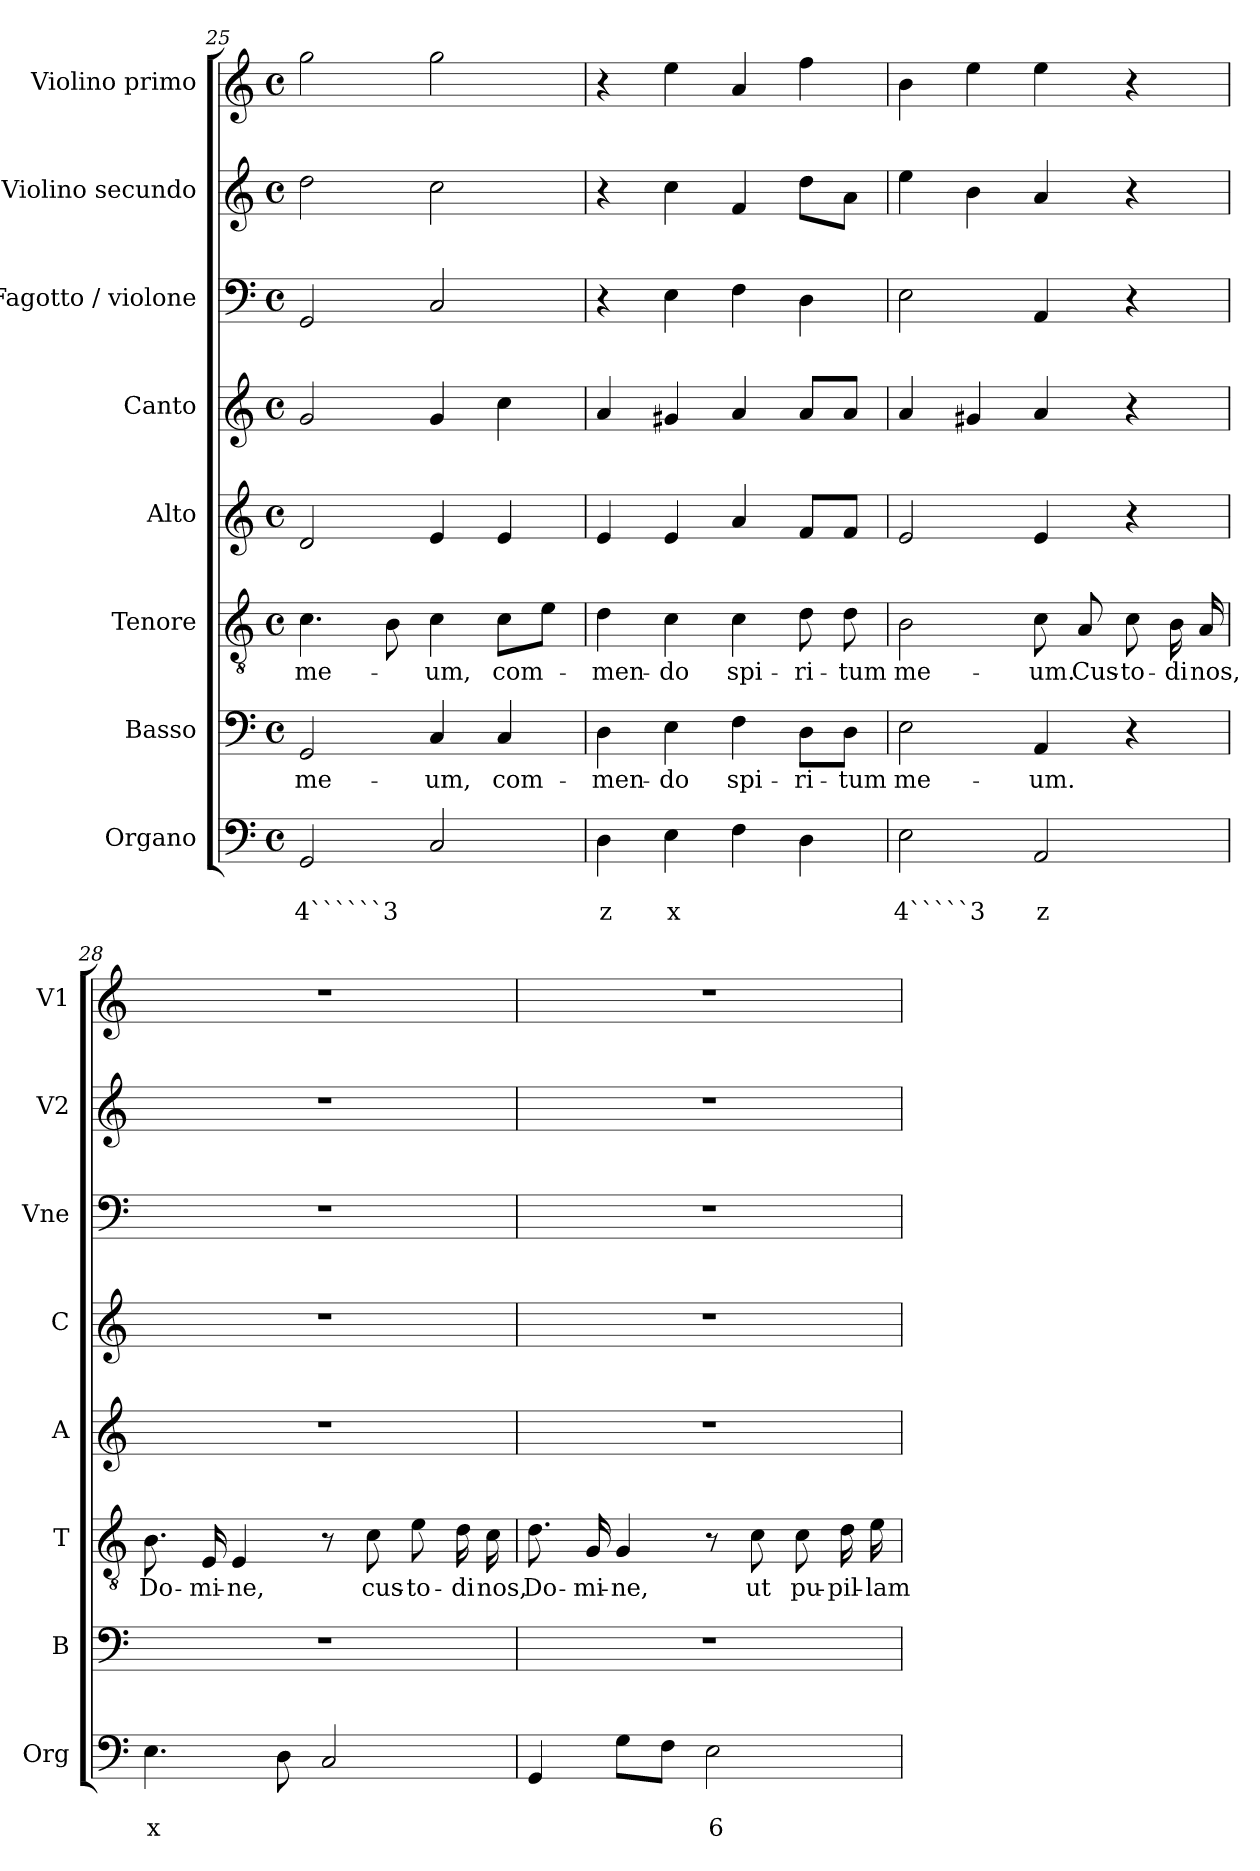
**kern	**text	**text	**kern	**text	**kern	**text	**kern	**kern	**kern	**kern	**kern
*part8	*part8	*part8	*part7	*part7	*part6	*part6	*part5	*part4	*part3	*part2	*part1
*staff8	*staff8	*staff8	*staff7	*staff7	*staff6	*staff6	*staff5	*staff4	*staff3	*staff2	*staff1
*I"Organo	*	*	*I"Basso	*	*I"Tenore	*	*I"Alto	*I"Canto	*I"Fagotto / violone	*I"Violino secundo	*I"Violino primo
*I'Org	*	*	*I'B	*	*I'T	*	*I'A	*I'C	*I'Vne	*I'V2	*I'V1
*clefF4	*	*	*clefF4	*	*clefGv2	*	*clefG2	*clefG2	*clefF4	*clefG2	*clefG2
*k[]	*	*	*k[]	*	*k[]	*	*k[]	*k[]	*k[]	*k[]	*k[]
*C:	*	*	*C:	*	*C:	*	*C:	*C:	*C:	*C:	*C:
*M4/4	*	*	*M4/4	*	*M4/4	*	*M4/4	*M4/4	*M4/4	*M4/4	*M4/4
*met(c)	*	*	*met(c)	*	*met(c)	*	*met(c)	*met(c)	*met(c)	*met(c)	*met(c)
=25	=25	=25	=25	=25	=25	=25	=25	=25	=25	=25	=25
!	!	!LO:LY:b	!	!LO:LY:b	!	!LO:LY:b	!	!	!	!	!
2GG/	.	4``````3	2GG/	me-	4.c\	me-	2d/	2g/	2GG/	2dd\	2gg\
.	.	.	.	.	8B\	.	.	.	.	.	.
!	!	!	!	!LO:LY:b	!	!LO:LY:b	!	!	!	!	!
2C/	.	.	4C/	-um,	4c\	-um,	4e/	4g/	2C/	2cc\	2gg\
!	!	!	!	!LO:LY:b	!	!LO:LY:b	!	!	!	!	!
.	.	.	4C/	com-	8c\L	com-	4e/	4cc\	.	.	.
.	.	.	.	.	8e\J	.	.	.	.	.	.
=26	=26	=26	=26	=26	=26	=26	=26	=26	=26	=26	=26
!	!	!LO:LY:b	!	!LO:LY:b	!	!LO:LY:b	!	!	!	!	!
4D\	.	z	4D\	-men-	4d\	-men-	4e/	4a/	4r	4r	4r
!	!	!LO:LY:b	!	!LO:LY:b	!	!LO:LY:b	!	!	!	!	!
4E\	.	x	4E\	-do	4c\	-do	4e/	4g#X/	4E\	4cc\	4ee\
!	!	!	!	!LO:LY:b	!	!LO:LY:b	!	!	!	!	!
4F\	.	.	4F\	spi-	4c\	spi-	4a/	4a/	4F\	4f/	4a/
!	!	!	!	!LO:LY:b	!	!LO:LY:b	!	!	!	!	!
4D\	.	.	8D\L	-ri-	8d\	-ri-	8f/L	8a/L	4D\	8dd\L	4ff\
!	!	!	!	!LO:LY:b	!	!LO:LY:b	!	!	!	!	!
.	.	.	8D\J	-tum	8d\	-tum	8f/J	8a/J	.	8a\J	.
=27	=27	=27	=27	=27	=27	=27	=27	=27	=27	=27	=27
!	!	!LO:LY:b	!	!LO:LY:b	!	!LO:LY:b	!	!	!	!	!
2E\	.	4`````3	2E\	me-	2B\	me-	2e/	4a/	2E\	4ee\	4b\
.	.	.	.	.	.	.	.	4g#X/	.	4b\	4ee\
!	!	!LO:LY:b	!	!LO:LY:b	!	!LO:LY:b	!	!	!	!	!
2AA/	.	z	4AA/	-um.	8c\	-um.	4e/	4a/	4AA/	4a/	4ee\
!	!	!	!	!	!	!LO:LY:b	!	!	!	!	!
.	.	.	.	.	8A/	Cus-	.	.	.	.	.
!	!	!	!	!	!	!LO:LY:b	!	!	!	!	!
.	.	.	4r	.	8c\	-to-	4r	4r	4r	4r	4r
!	!	!	!	!	!	!LO:LY:b	!	!	!	!	!
.	.	.	.	.	16B\	-di	.	.	.	.	.
!	!	!	!	!	!	!LO:LY:b	!	!	!	!	!
.	.	.	.	.	16A/	nos,	.	.	.	.	.
!!LO:LB:g=z
=28	=28	=28	=28	=28	=28	=28	=28	=28	=28	=28	=28
!	!	!LO:LY:b	!	!	!	!LO:LY:b	!	!	!	!	!
4.E\	.	x	1r	.	8.B\	Do-	1r	1r	1r	1r	1r
!	!	!	!	!	!	!LO:LY:b	!	!	!	!	!
.	.	.	.	.	16E/	-mi-	.	.	.	.	.
!	!	!	!	!	!	!LO:LY:b	!	!	!	!	!
.	.	.	.	.	4E/	-ne,	.	.	.	.	.
8D\	.	.	.	.	.	.	.	.	.	.	.
2C/	.	.	.	.	8r	.	.	.	.	.	.
!	!	!	!	!	!	!LO:LY:b	!	!	!	!	!
.	.	.	.	.	8c\	cus-	.	.	.	.	.
!	!	!	!	!	!	!LO:LY:b	!	!	!	!	!
.	.	.	.	.	8e\	-to-	.	.	.	.	.
!	!	!	!	!	!	!LO:LY:b	!	!	!	!	!
.	.	.	.	.	16d\	-di	.	.	.	.	.
!	!	!	!	!	!	!LO:LY:b	!	!	!	!	!
.	.	.	.	.	16c\	nos,	.	.	.	.	.
=29	=29	=29	=29	=29	=29	=29	=29	=29	=29	=29	=29
!	!	!	!	!	!	!LO:LY:b	!	!	!	!	!
4GG/	.	.	1r	.	8.d\	Do-	1r	1r	1r	1r	1r
!	!	!	!	!	!	!LO:LY:b	!	!	!	!	!
.	.	.	.	.	16G/	-mi-	.	.	.	.	.
!	!	!	!	!	!	!LO:LY:b	!	!	!	!	!
8G\L	.	.	.	.	4G/	-ne,	.	.	.	.	.
8F\J	.	.	.	.	.	.	.	.	.	.	.
!	!	!LO:LY:b	!	!	!	!	!	!	!	!	!
2E\	.	6	.	.	8r	.	.	.	.	.	.
!	!	!	!	!	!	!LO:LY:b	!	!	!	!	!
.	.	.	.	.	8c\	ut	.	.	.	.	.
!	!	!	!	!	!	!LO:LY:b	!	!	!	!	!
.	.	.	.	.	8c\	pu-	.	.	.	.	.
!	!	!	!	!	!	!LO:LY:b	!	!	!	!	!
.	.	.	.	.	16d\	-pil-	.	.	.	.	.
!	!	!	!	!	!	!LO:LY:b	!	!	!	!	!
.	.	.	.	.	16e\	-lam	.	.	.	.	.
=	=	=	=	=	=	=	=	=	=	=	=
*-	*-	*-	*-	*-	*-	*-	*-	*-	*-	*-	*-
